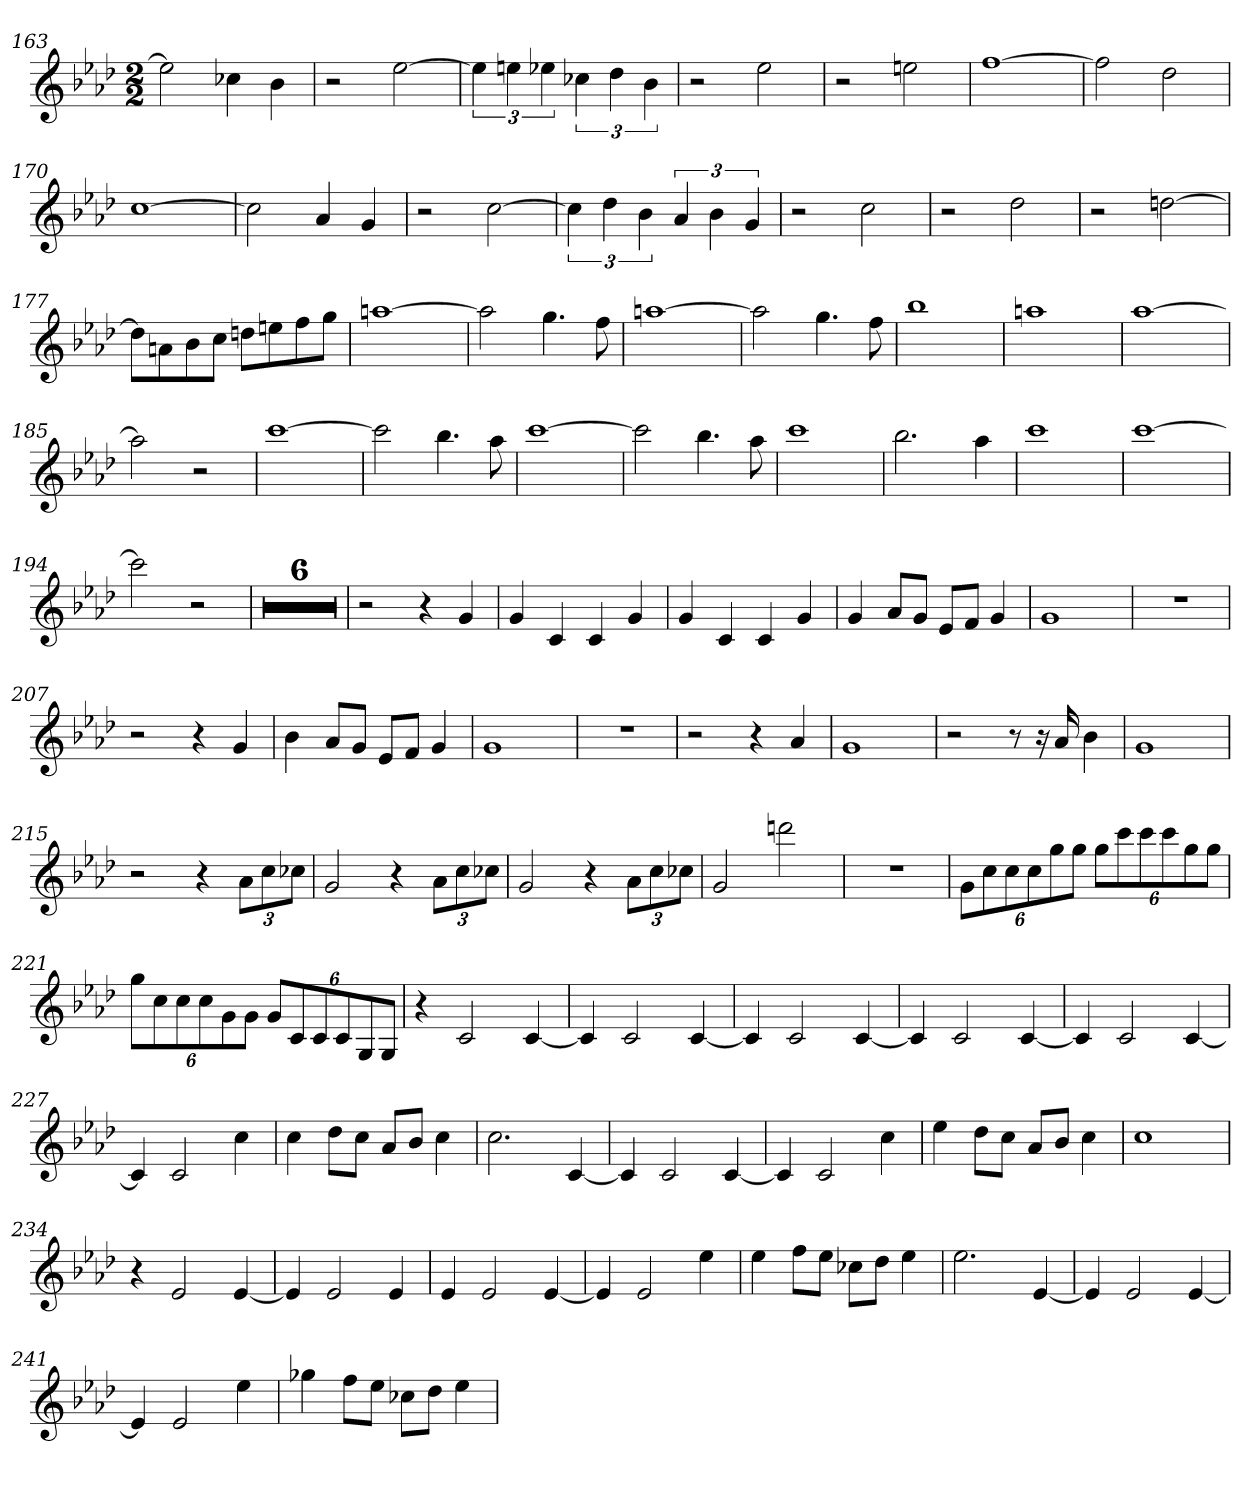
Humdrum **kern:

**kern
*part1
*staff1
*clefG2
*k[b-e-a-d-]
*A-:
*M2/2
=163
2ee-]
4cc-X
4b-
=164
2r
[2ee-
=165
6ee-]
6een
6ee-X
6cc-X
6dd-
6b-
=166
2r
2ee-
=167
2r
2een
=168
[1ff
=169
2ff]
2dd-
=170
[1cc
=171
2cc]
4a-
4g
=172
2r
[2cc
=173
6cc]
6dd-
6b-
6a-
6b-
6g
=174
2r
2cc
=175
2r
2dd-
=176
2r
[2ddn
=177
8dd\L]
8an\
8b-\
8cc\J
8ddn\L
8een\
8ff\
8gg\J
=178
[1aan
=179
2aa]
4.gg
8ff
=180
[1aan
=181
2aa]
4.gg
8ff
=182
1bb-
=183
1aan
=184
[1aa-
=185
2aa-]
2r
=186
[1ccc
=187
2ccc]
4.bb-
8aa-
=188
[1ccc
=189
2ccc]
4.bb-
8aa-
=190
1ccc
=191
2.bb-
4aa-
=192
1ccc
=193
[1ccc
=194
2ccc]
2r
=195
1r
=196
1r
=197
1r
=198
1r
=199
1r
=200
1r
=201
2r
4r
4g
=202
4g
4c
4c
4g
=203
4g
4c
4c
4g
=204
4g
8a-/L
8g/J
8e-/L
8f/J
4g
=205
1g
=206
1r
=207
2r
4r
4g
=208
4b-
8a-/L
8g/J
8e-/L
8f/J
4g
=209
1g
=210
1r
=211
2r
4r
4a-
=212
1g
=213
2r
8r
16r
16a-
4b-
=214
1g
=215
2r
4r
12a-\L
12cc\
12cc-X\J
=216
2g
4r
12a-\L
12cc\
12cc-X\J
=217
2g
4r
12a-\L
12cc\
12cc-X\J
=218
2g
2dddn
=219
1r
=220
12g\L
12cc\
12cc\
12cc\
12gg\
12gg\J
12gg\L
12ccc\
12ccc\
12ccc\
12gg\
12gg\J
=221
12gg\L
12cc\
12cc\
12cc\
12g\
12g\J
12g/L
12c/
12c/
12c/
12G/
12G/J
=222
4r
2c
[4c
=223
4c]
2c
[4c
=224
4c]
2c
[4c
=225
4c]
2c
[4c
=226
4c]
2c
[4c
=227
4c]
2c
4cc
=228
4cc
8dd-\L
8cc\J
8a-/L
8b-/J
4cc
=229
2.cc
[4c
=230
4c]
2c
[4c
=231
4c]
2c
4cc
=232
4ee-
8dd-\L
8cc\J
8a-/L
8b-/J
4cc
=233
1cc
=234
4r
2e-
[4e-
=235
4e-]
2e-
4e-
=236
4e-
2e-
[4e-
=237
4e-]
2e-
4ee-
=238
4ee-
8ff\L
8ee-\J
8cc-X\L
8dd-\J
4ee-
=239
2.ee-
[4e-
=240
4e-]
2e-
[4e-
=241
4e-]
2e-
4ee-
=242
4gg-X
8ff\L
8ee-\J
8cc-X\L
8dd-\J
4ee-
=
*-
